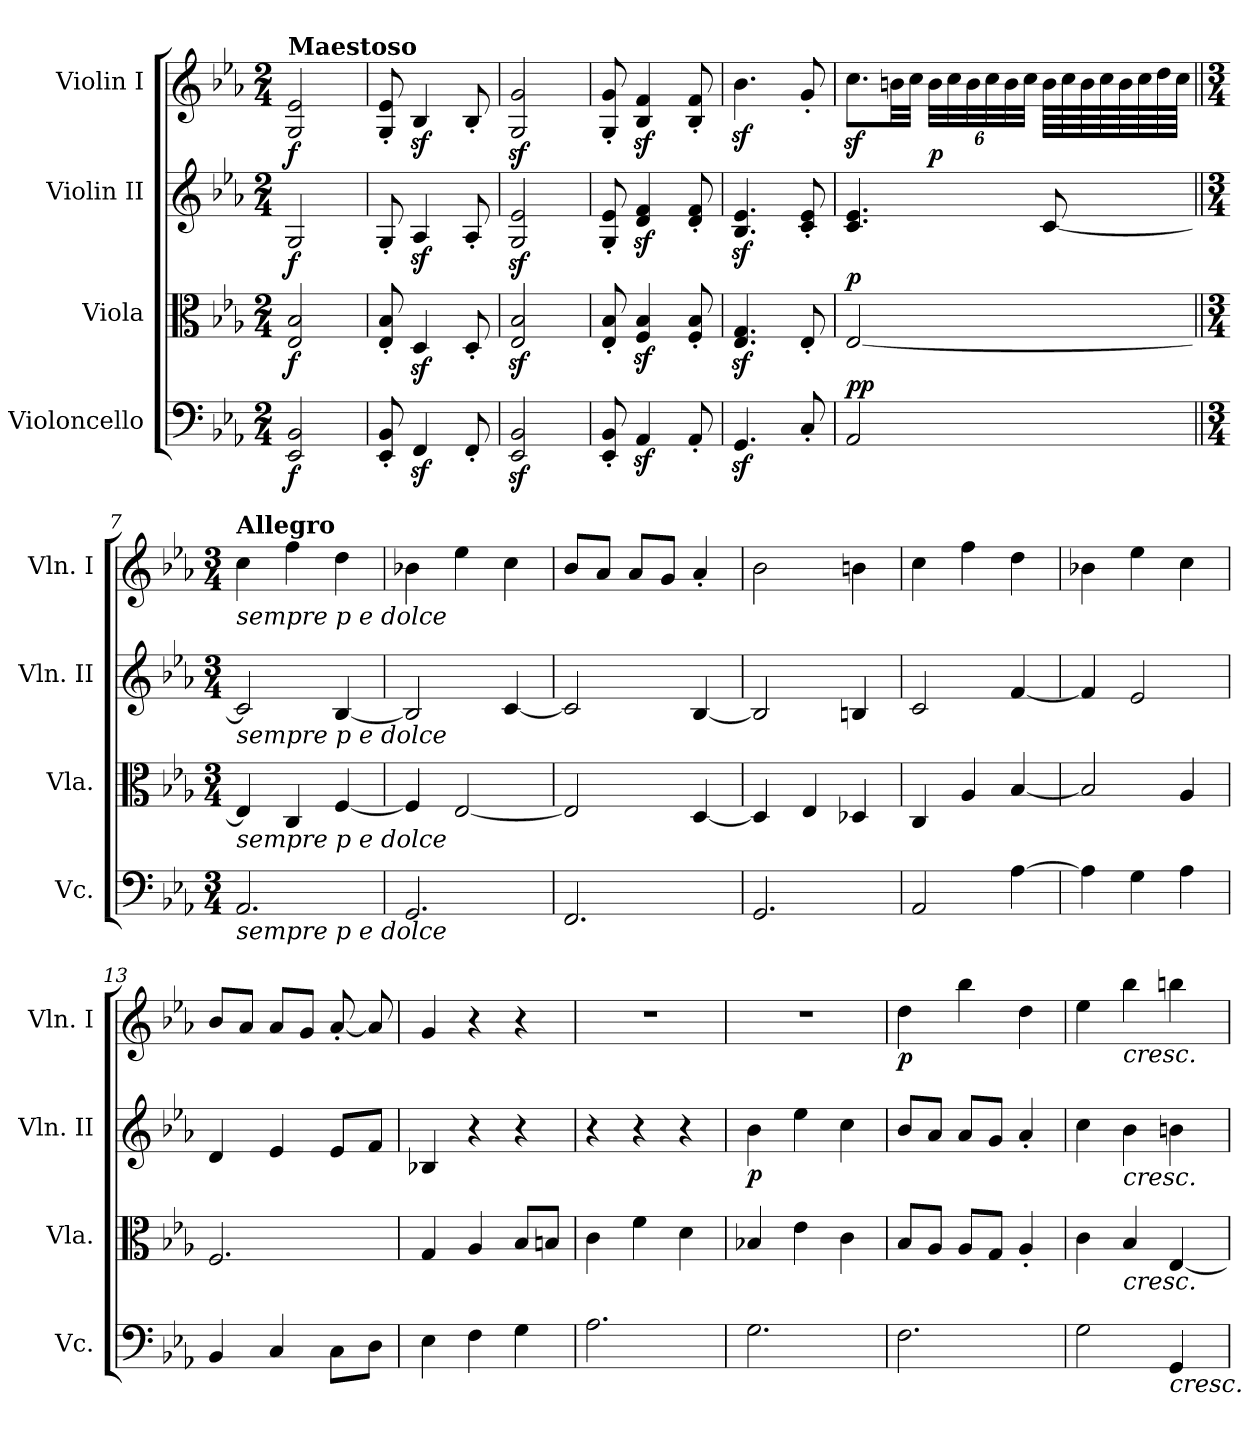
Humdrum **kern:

**kern	**dynam	**kern	**dynam	**kern	**dynam	**kern	**dynam
*part4	*part4	*part3	*part3	*part2	*part2	*part1	*part1
*staff4	*staff4	*staff3	*staff3	*staff2	*staff2	*staff1	*staff1
*I"Violoncello	*	*I"Viola	*	*I"Violin II	*	*I"Violin I	*
*I'Vc.	*	*I'Vla.	*	*I'Vln. II	*	*I'Vln. I	*
*clefF4	*	*clefC3	*	*clefG2	*	*clefG2	*
*k[b-e-a-]	*	*k[b-e-a-]	*	*k[b-e-a-]	*	*k[b-e-a-]	*
*E-:	*	*E-:	*	*E-:	*	*E-:	*
*M2/4	*	*M2/4	*	*M2/4	*	*M2/4	*
*MM70	*	*MM70	*	*MM70	*	*MM70	*
=1	=1	=1	=1	=1	=1	=1	=1
!	!	!	!	!	!	!LO:TX:a:B:t=Maestoso	!
!	!LO:DY:b	!	!LO:DY:b	!	!LO:DY:b	!	!LO:DY:b
2EE-/ 2BB-/	f	2E-/ 2B-/	f	2G/	f	2G/ 2e-/	f
=2	=2	=2	=2	=2	=2	=2	=2
8EE-/' 8BB-/'	.	8E-/' 8B-/'	.	8G'/	.	8G/' 8e-/'	.
4FFz</	.	4Dz</	.	4A-z</	.	4B-z</	.
8FF'/	.	8D'/	.	8A-'/	.	8B-'/	.
=3	=3	=3	=3	=3	=3	=3	=3
2EE-/z< 2BB-/z<	.	2E-/z< 2B-/z<	.	2G/z< 2e-/z<	.	2G/z< 2g/z<	.
=4	=4	=4	=4	=4	=4	=4	=4
8EE-/' 8BB-/'	.	8E-/' 8B-/'	.	8G/' 8e-/'	.	8G/' 8g/'	.
4AA-z</	.	4F/z< 4B-/z<	.	4d/z< 4f/z<	.	4B-/z< 4f/z<	.
8AA-'/	.	8F/' 8B-/'	.	8d/' 8f/'	.	8B-/' 8f/'	.
=5	=5	=5	=5	=5	=5	=5	=5
4.GGz</	.	4.E-/z< 4.G/z<	.	4.B-/z< 4.e-/z<	.	4.b-z<\	.
8C'/	.	8E-'/	.	8c/' 8e-/'	.	8g'/	.
=6	=6	=6	=6	=6	=6	=6	=6
!	!LO:DY:a	!	!	!	!	!	!
!	!LO:DY:n=1:b	!	!LO:DY:a	!	!	!	!
2AA-/	p p	[2E-/	p	4.c/ 4.e-/	.	8.ccz<\L	.
.	.	.	.	.	.	32bn\LL	.
.	.	.	.	.	.	32cc\JJJ	.
*	*	*	*	*	*	*Xbrackettup	*
!	!	!	!	!	!	!	!LO:DY:b
.	.	.	.	.	.	48b\LLL	p
.	.	.	.	.	.	48cc\	.
.	.	.	.	.	.	48b\	.
.	.	.	.	.	.	48cc\	.
.	.	.	.	.	.	48b\	.
.	.	.	.	.	.	48cc\JJJ	.
.	.	.	.	[8c/	.	64b\LLLL	.
.	.	.	.	.	.	64cc\	.
.	.	.	.	.	.	64b\	.
.	.	.	.	.	.	64cc\	.
.	.	.	.	.	.	64b\	.
.	.	.	.	.	.	64cc\	.
.	.	.	.	.	.	64dd\	.
.	.	.	.	.	.	64cc\JJJJ	.
!!LO:LB:g=z
=7||	=7||	=7||	=7||	=7||	=7||	=7||	=7||
*M3/4	*	*M3/4	*	*M3/4	*	*M3/4	*
*	*	*	*	*	*	*MM120	*
!	!	!	!	!	!	!LO:TX:b:i:t=sempre p  e  dolce	!
!	!	!	!	!	!	!LO:TX:a:B:t=Allegro	!
!	!	!	!	!LO:TX:b:i:t=sempre p  e  dolce	!	!	!
!	!	!LO:TX:b:i:t=sempre p  e  dolce	!	!	!	!	!
!LO:TX:b:i:t=sempre p  e  dolce	!	!	!	!	!	!	!
2.AA-/	.	4E-/]	.	2c/]	.	4cc\	.
.	.	4C/	.	.	.	4ff\	.
.	.	[4F/	.	[4B-/	.	4dd\	.
!!LO:LB:g=z
=8	=8	=8	=8	=8	=8	=8	=8
2.GG/	.	4F/]	.	2B-/]	.	4b-X\	.
.	.	[2E-/	.	.	.	4ee-\	.
.	.	.	.	[4c/	.	4cc\	.
=9	=9	=9	=9	=9	=9	=9	=9
2.FF/	.	2E-/]	.	2c/]	.	8b-/L	.
.	.	.	.	.	.	8a-/J	.
.	.	.	.	.	.	8a-/L	.
.	.	.	.	.	.	8g/J	.
.	.	[4D/	.	[4B-/	.	4a-'/	.
=10	=10	=10	=10	=10	=10	=10	=10
2.GG/	.	4D/]	.	2B-/]	.	2b-\	.
.	.	4E-/	.	.	.	.	.
.	.	4D-X/	.	4Bn/	.	4bn\	.
=11	=11	=11	=11	=11	=11	=11	=11
2AA-/	.	4C/	.	2c/	.	4cc\	.
.	.	4A-/	.	.	.	4ff\	.
[4A-\	.	[4B-/	.	[4f/	.	4dd\	.
=12	=12	=12	=12	=12	=12	=12	=12
4A-\]	.	2B-/]	.	4f/]	.	4b-X\	.
4G\	.	.	.	2e-/	.	4ee-\	.
4A-\	.	4A-/	.	.	.	4cc\	.
=13	=13	=13	=13	=13	=13	=13	=13
4BB-/	.	2.F/	.	4d/	.	8b-/L	.
.	.	.	.	.	.	8a-/J	.
4C/	.	.	.	4e-/	.	8a-/L	.
.	.	.	.	.	.	8g/J	.
8C\L	.	.	.	8e-/L	.	[8a-'/	.
8D\J	.	.	.	8f/J	.	8a-/]	.
=14	=14	=14	=14	=14	=14	=14	=14
4E-\	.	4G/	.	4B-X/	.	4g/	.
4F\	.	4A-/	.	4r	.	4r	.
4G\	.	8B-/L	.	4r	.	4r	.
.	.	8Bn/J	.	.	.	.	.
!!LO:PB:g=z
=15	=15	=15	=15	=15	=15	=15	=15
2.A-\	.	4c\	.	4r	.	2.r	.
.	.	4f\	.	4r	.	.	.
.	.	4d\	.	4r	.	.	.
=16	=16	=16	=16	=16	=16	=16	=16
!	!	!	!	!	!LO:DY:b	!	!
2.G\	.	4B-X/	.	4b-\	p	2.r	.
.	.	4e-\	.	4ee-\	.	.	.
.	.	4c\	.	4cc\	.	.	.
=17	=17	=17	=17	=17	=17	=17	=17
!	!	!	!	!	!	!	!LO:DY:b
2.F\	.	8B-/L	.	8b-/L	.	4dd\	p
.	.	8A-/J	.	8a-/J	.	.	.
.	.	8A-/L	.	8a-/L	.	4bb-\	.
.	.	8G/J	.	8g/J	.	.	.
.	.	4A-'/	.	4a-'/	.	4dd\	.
=18	=18	=18	=18	=18	=18	=18	=18
2G\	.	4c\	.	4cc\	.	4ee-\	.
!	!	!	!	!	!	!LO:TX:b:i:t=cresc.	!
!	!	!	!	!LO:TX:b:i:t=cresc.	!	!	!
!	!	!LO:TX:b:i:t=cresc.	!	!	!	!	!
.	.	4B-/	.	4b-\	.	4bb-\	.
!LO:TX:b:i:t=cresc.	!	!	!	!	!	!	!
4GG/	.	[4E-/	.	4bn\	.	4bbn\	.
=	=	=	=	=	=	=	=
*-	*-	*-	*-	*-	*-	*-	*-
